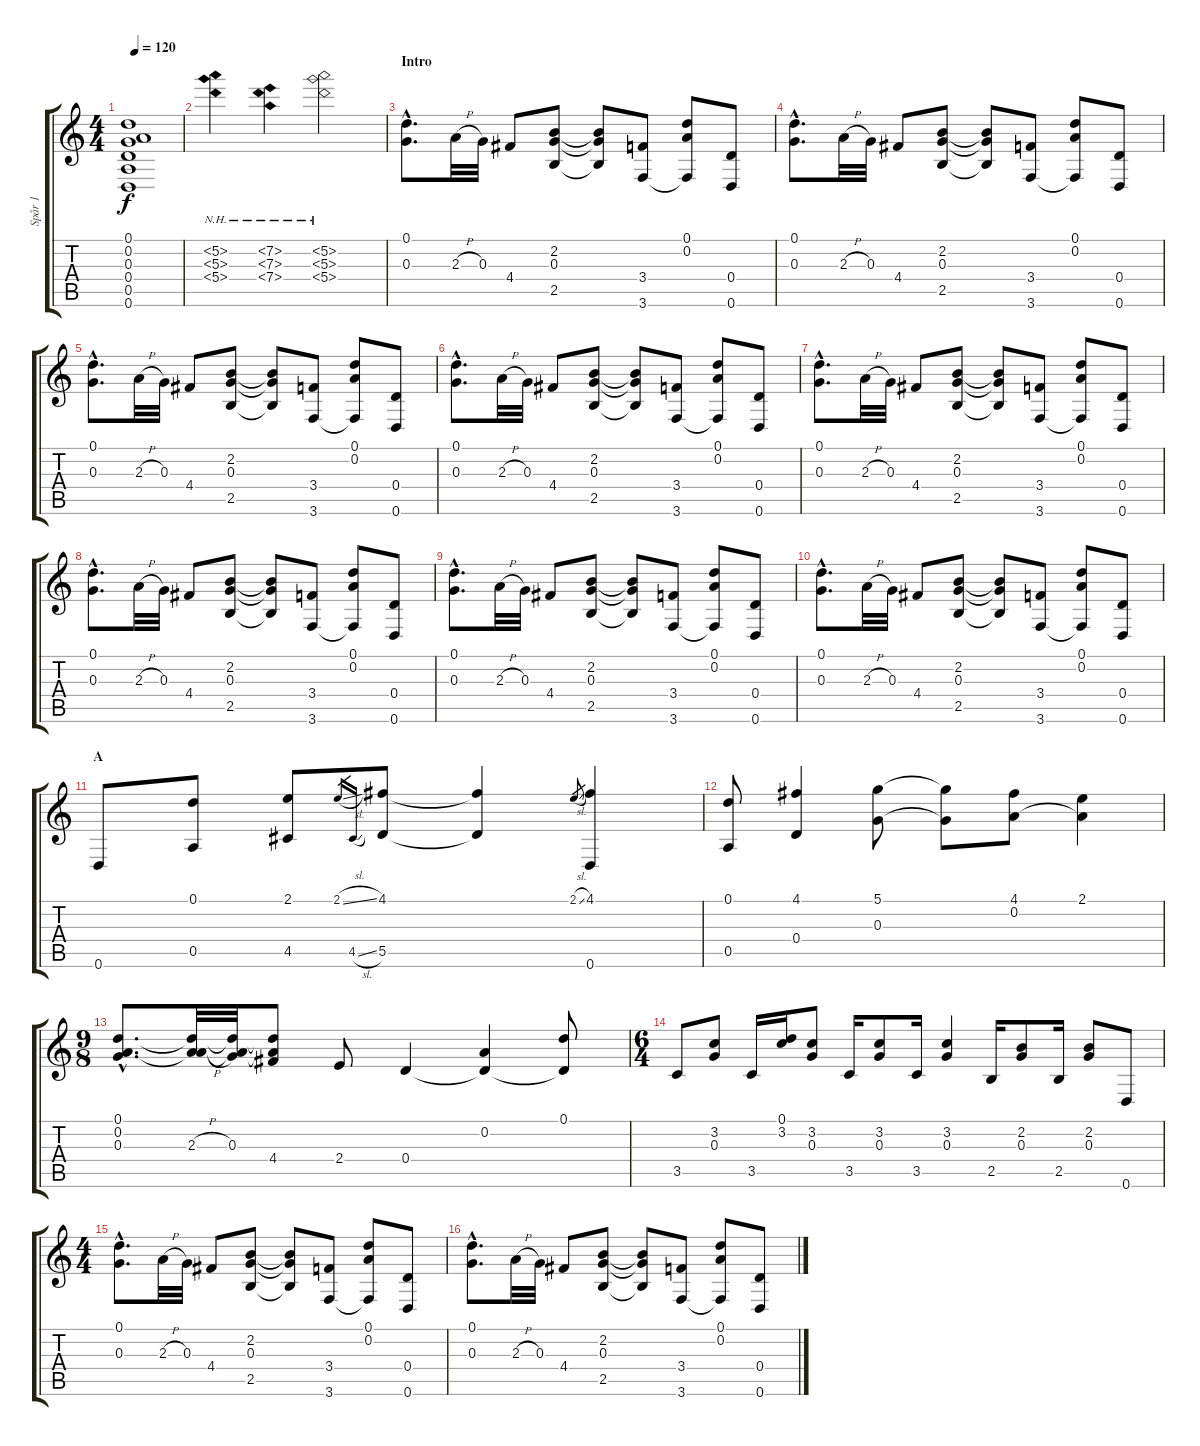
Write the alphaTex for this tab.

\track ("Spår 1" "Spår 1") {instrument acousticguitarsteel}
\staff {score tabs}
\tuning (D4 A3 G3 D3 A2 D2) {hide}
\ts (4 4)
\tempo 120
\clef g2
\ks c
(0.1 0.2 0.3 0.4 0.5 0.6).1{dy f instrument acousticguitarsteel} |
(5.2{nh} 5.3{nh} 5.4{nh}).4 (7.2{nh} 7.3{nh} 7.4{nh}).4 (5.2{nh} 5.3{nh} 5.4{nh}).2 |
\section ("" "Intro")
(0.1{hac} 0.3{hac}).8{d} 2.3{h}.32 0.3.32 4.4.8 (2.2 0.3 2.5).8 (2.2{t} 0.3{t} 2.5{t}).8 (3.4 3.6).8 (0.1 0.2 3.6{t}).8 (0.4 0.6).8 |
(0.1{hac} 0.3{hac}).8{d} 2.3{h}.32 0.3.32 4.4.8 (2.2 0.3 2.5).8 (2.2{t} 0.3{t} 2.5{t}).8 (3.4 3.6).8 (0.1 0.2 3.6{t}).8 (0.4 0.6).8 |
(0.1{hac} 0.3{hac}).8{d} 2.3{h}.32 0.3.32 4.4.8 (2.2 0.3 2.5).8 (2.2{t} 0.3{t} 2.5{t}).8 (3.4 3.6).8 (0.1 0.2 3.6{t}).8 (0.4 0.6).8 |
(0.1{hac} 0.3{hac}).8{d} 2.3{h}.32 0.3.32 4.4.8 (2.2 0.3 2.5).8 (2.2{t} 0.3{t} 2.5{t}).8 (3.4 3.6).8 (0.1 0.2 3.6{t}).8 (0.4 0.6).8 |
(0.1{hac} 0.3{hac}).8{d} 2.3{h}.32 0.3.32 4.4.8 (2.2 0.3 2.5).8 (2.2{t} 0.3{t} 2.5{t}).8 (3.4 3.6).8 (0.1 0.2 3.6{t}).8 (0.4 0.6).8 |
(0.1{hac} 0.3{hac}).8{d} 2.3{h}.32 0.3.32 4.4.8 (2.2 0.3 2.5).8 (2.2{t} 0.3{t} 2.5{t}).8 (3.4 3.6).8 (0.1 0.2 3.6{t}).8 (0.4 0.6).8 |
(0.1{hac} 0.3{hac}).8{d} 2.3{h}.32 0.3.32 4.4.8 (2.2 0.3 2.5).8 (2.2{t} 0.3{t} 2.5{t}).8 (3.4 3.6).8 (0.1 0.2 3.6{t}).8 (0.4 0.6).8 |
(0.1{hac} 0.3{hac}).8{d} 2.3{h}.32 0.3.32 4.4.8 (2.2 0.3 2.5).8 (2.2{t} 0.3{t} 2.5{t}).8 (3.4 3.6).8 (0.1 0.2 3.6{t}).8 (0.4 0.6).8 |
\section ("" "A")
0.6.8 (0.1 0.5).8 (2.1 4.5).8 2.1{sl}.16{gr} 4.5{sl}.16{gr} (4.1 5.5).8 (4.1{t} 5.5{t}).4 2.1{sl}.8{gr} (4.1 0.6).4 |
(0.1 0.5).8 (4.1 0.4).4 (5.1 0.3).8 (5.1{t} 0.3{t}).8 (4.1 0.2).8 (2.1 0.2{t}).4 |
\ts (9 8)
(0.1{hac} 0.2{hac} 0.3{hac}).8{d} (0.1{t} 0.2{t} 2.3{h}).32 (0.1{t} 0.2{t} 0.3).32 (0.1{t} 0.2{t} 4.4).8 2.4.8 0.4.4 (0.2 0.4{t}).4 (0.1 0.4{t}).8 |
\ts (6 4)
3.5.8 (3.2 0.3).8 3.5.16 (0.1 3.2).16 (3.2 0.3).8 3.5.16 (3.2 0.3).8 3.5.16 (3.2 0.3).4 2.5.16 (2.2 0.3).8 2.5.16 (2.2 0.3).8 0.6.8 |
\ts (4 4)
(0.1{hac} 0.3{hac}).8{d} 2.3{h}.32 0.3.32 4.4.8 (2.2 0.3 2.5).8 (2.2{t} 0.3{t} 2.5{t}).8 (3.4 3.6).8 (0.1 0.2 3.6{t}).8 (0.4 0.6).8 |
(0.1{hac} 0.3{hac}).8{d} 2.3{h}.32 0.3.32 4.4.8 (2.2 0.3 2.5).8 (2.2{t} 0.3{t} 2.5{t}).8 (3.4 3.6).8 (0.1 0.2 3.6{t}).8 (0.4 0.6).8
